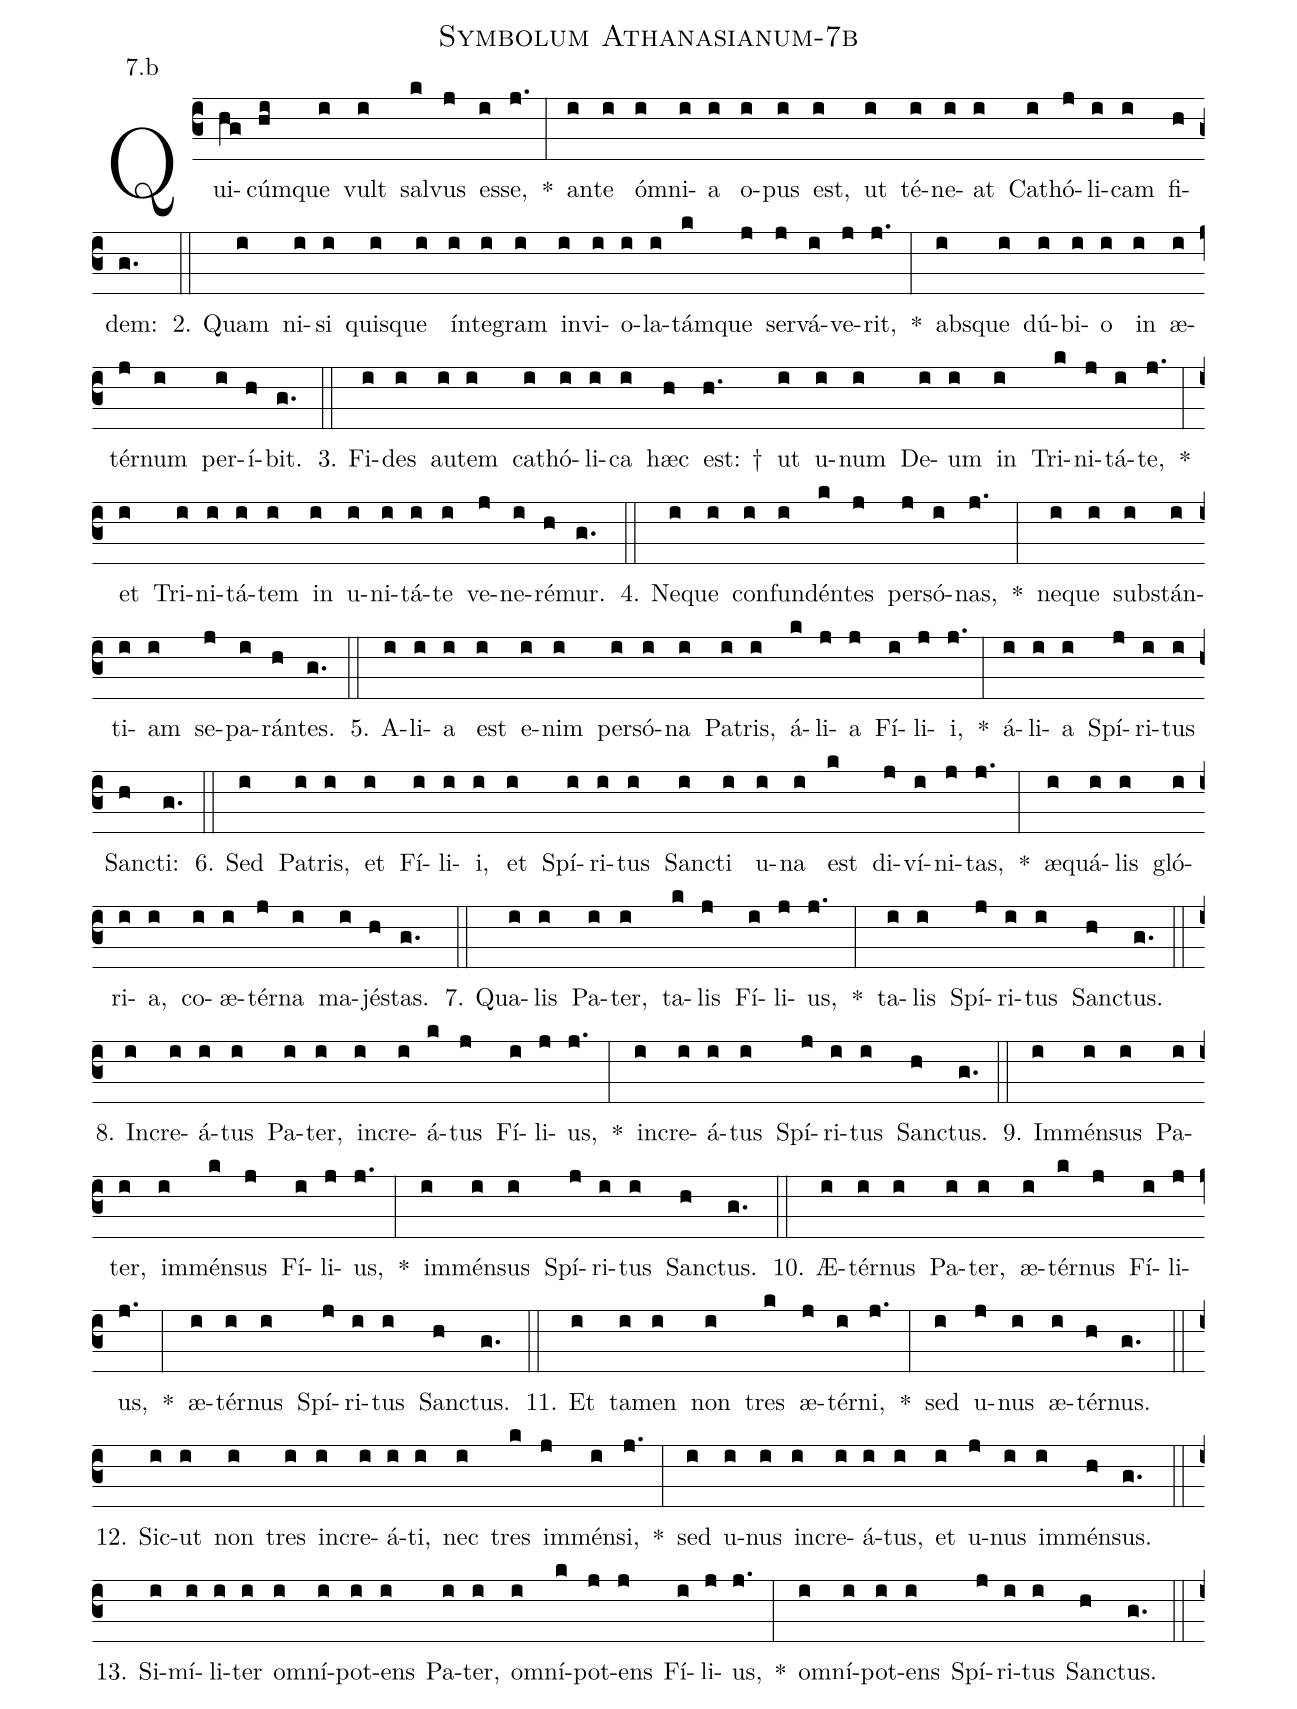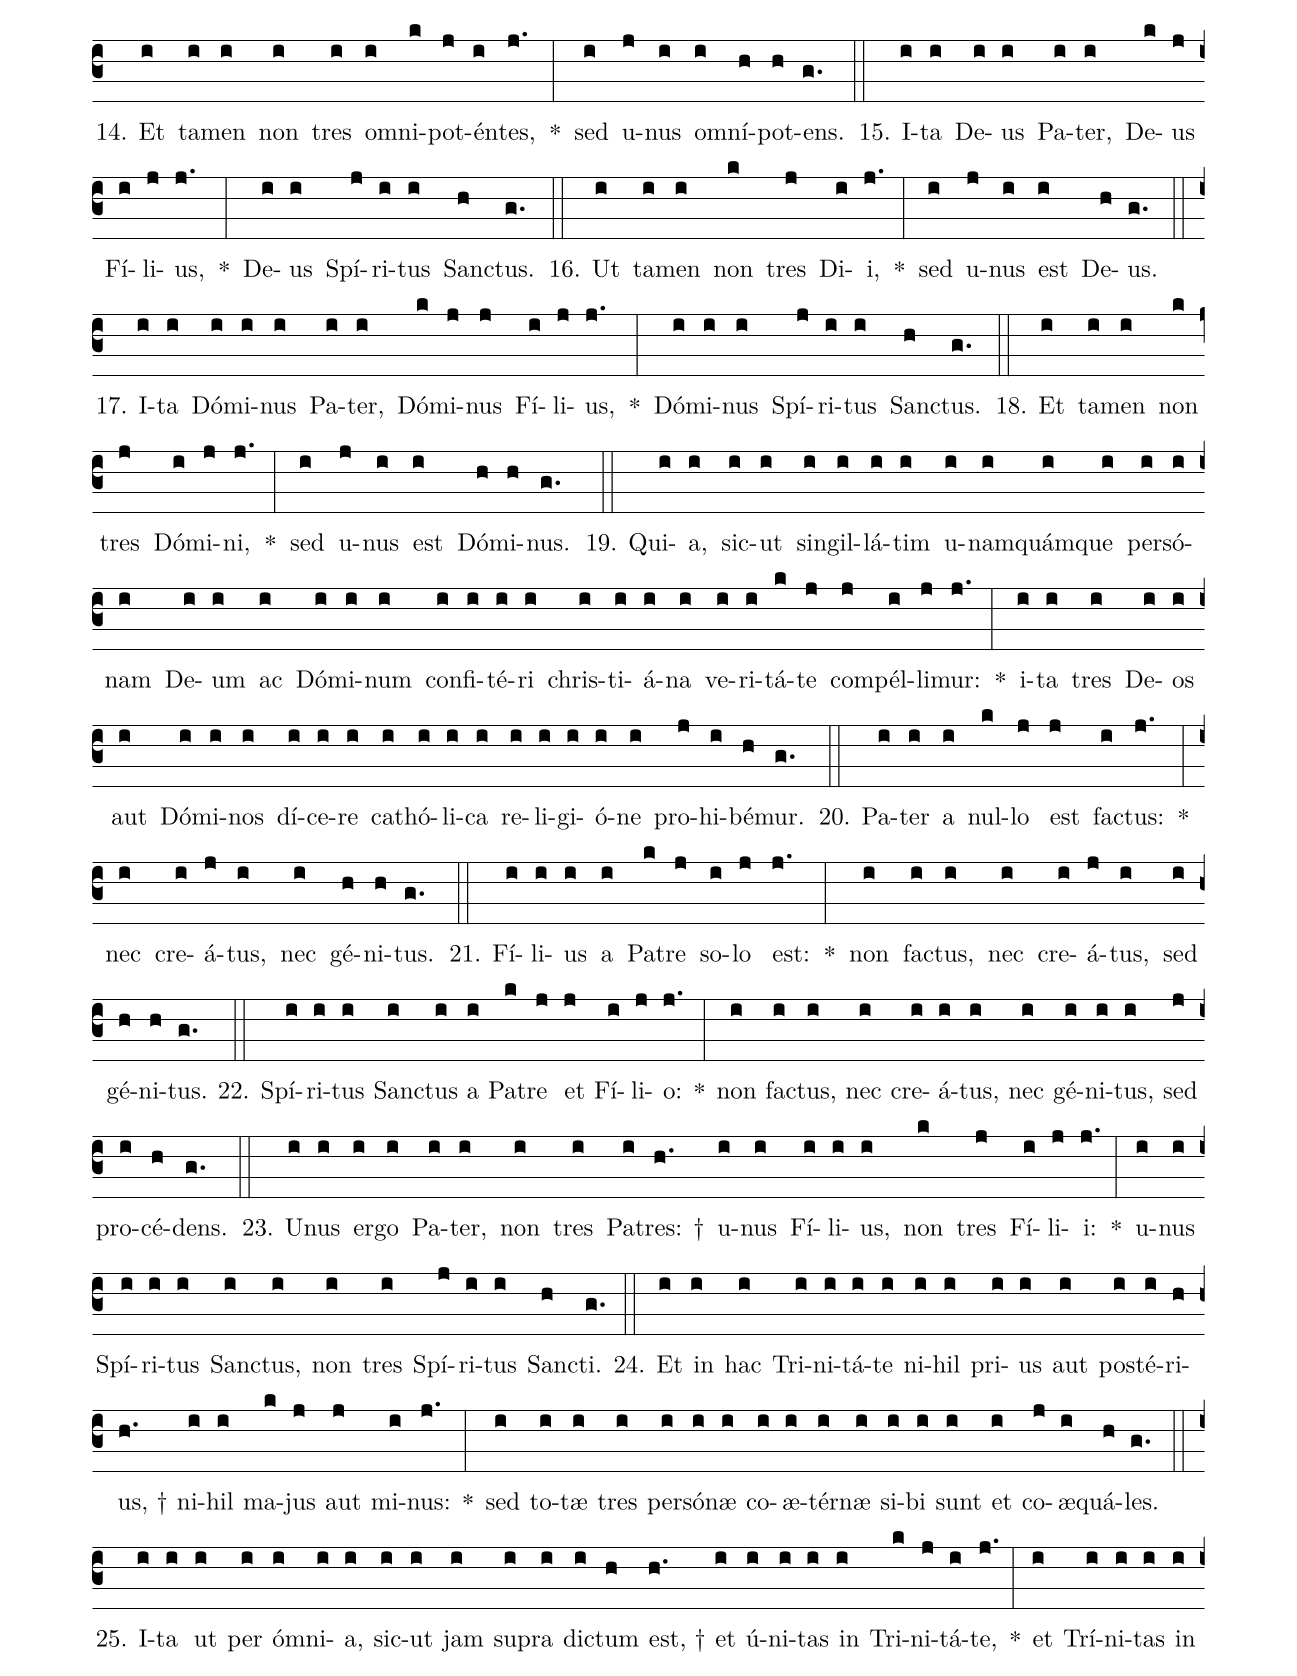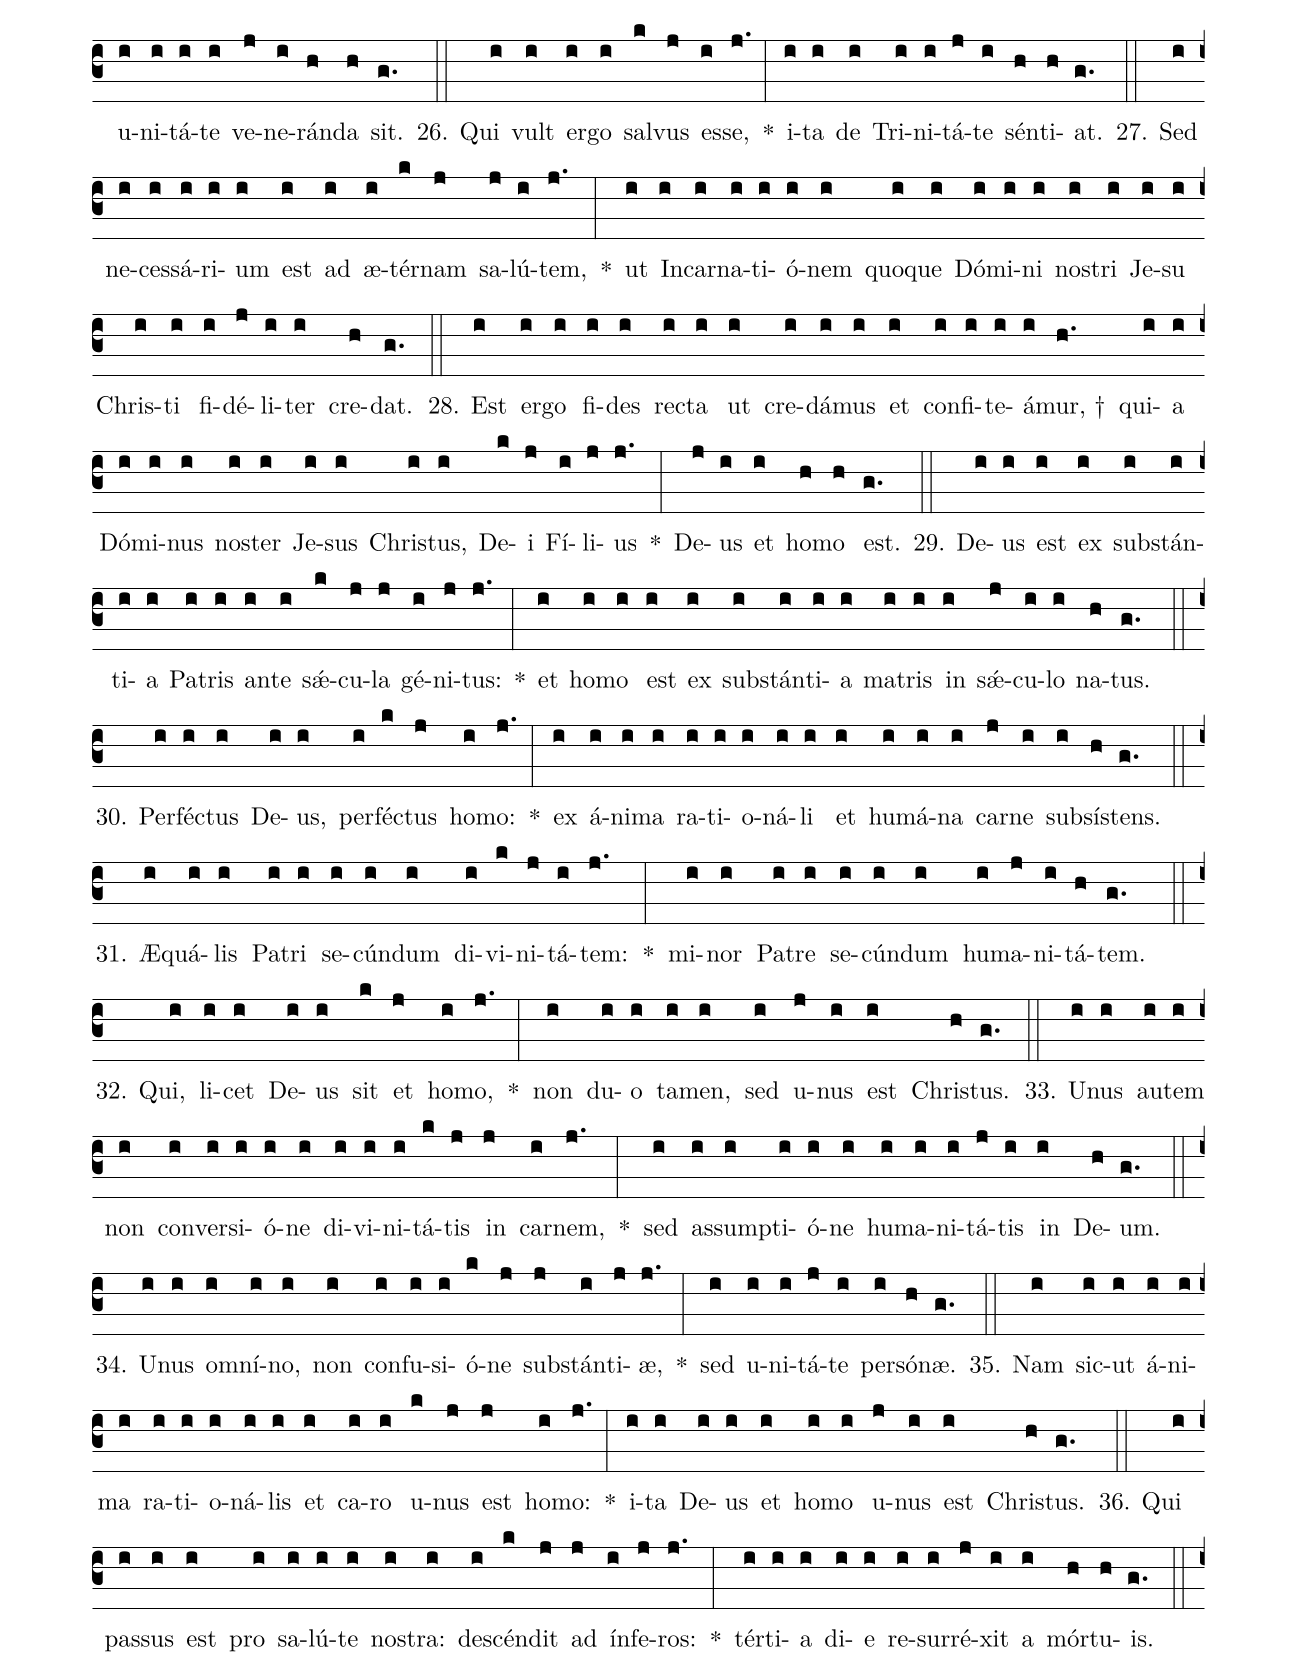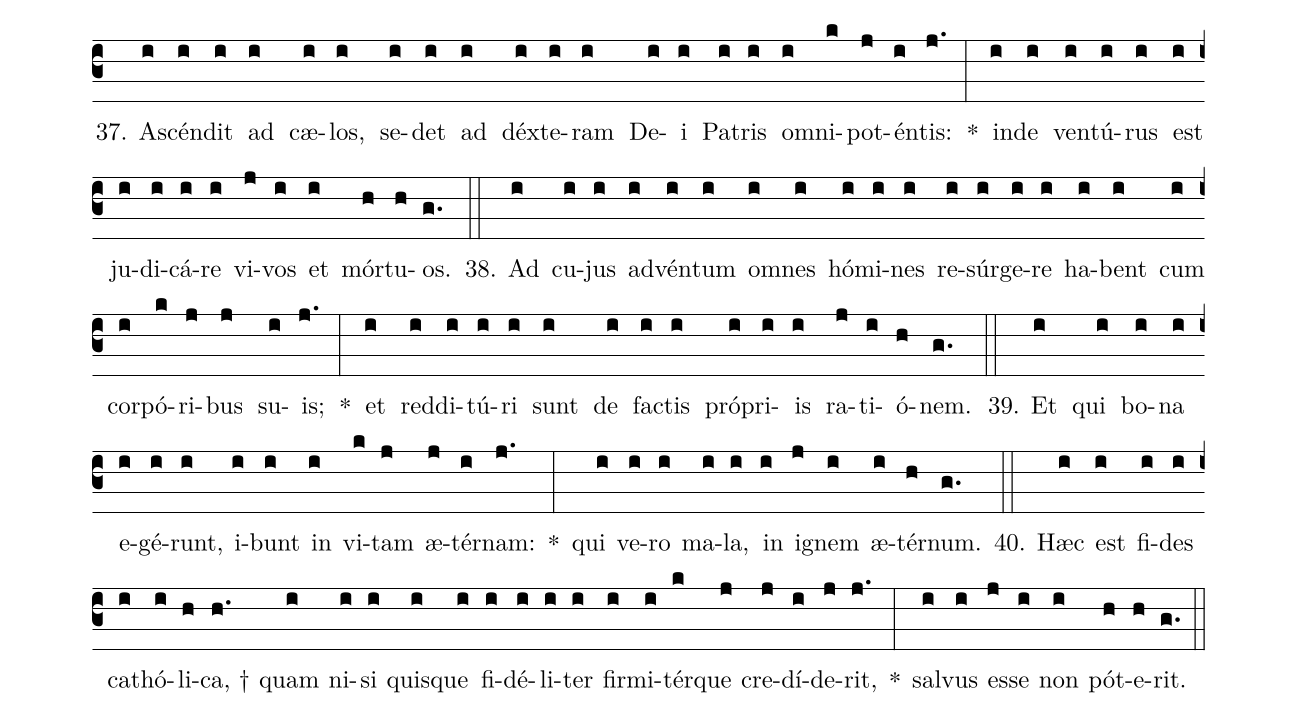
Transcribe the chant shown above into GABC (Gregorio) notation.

name: Symbolum Athanasianum-7b;
annotation: 7.b;
%%
(c3)Qui(hg)cúm(hi)que(i) vult(i) sal(k)vus(j) es(i)se,(j.) *(:) an(i)te(i) óm(i)ni(i)a(i) o(i)pus(i) est,(i) ut(i) té(i)ne(i)at(i) Ca(i)thó(j)li(i)cam(i) fi(h)dem:(g.) (::)
2. Quam(i) ni(i)si(i) quis(i)que(i) ín(i)te(i)gram(i) in(i)vi(i)o(i)la(i)tám(k)que(j) ser(j)vá(i)ve(j)rit,(j.) *(:) abs(i)que(i) dú(i)bi(i)o(i) in(i) æ(i)tér(j)num(i) per(i)í(h)bit.(g.) (::)
3. Fi(i)des(i) au(i)tem(i) ca(i)thó(i)li(i)ca(i) hæc(h) est: †(h.) ut(i) u(i)num(i) De(i)um(i) in(i) Tri(k)ni(j)tá(i)te,(j.) *(:) et(i) Tri(i)ni(i)tá(i)tem(i) in(i) u(i)ni(i)tá(i)te(i) ve(j)ne(i)ré(h)mur.(g.) (::)
4. Ne(i)que(i) con(i)fun(i)dén(k)tes(j) per(j)só(i)nas,(j.) *(:) ne(i)que(i) sub(i)stán(i)ti(i)am(i) se(j)pa(i)rán(h)tes.(g.) (::)
5. A(i)li(i)a(i) est(i) e(i)nim(i) per(i)só(i)na(i) Pa(i)tris,(i) á(k)li(j)a(j) Fí(i)li(j)i,(j.) *(:) á(i)li(i)a(i) Spí(j)ri(i)tus(i) Sanc(h)ti:(g.) (::)
6. Sed(i) Pa(i)tris,(i) et(i) Fí(i)li(i)i,(i) et(i) Spí(i)ri(i)tus(i) Sanc(i)ti(i) u(i)na(i) est(k) di(j)ví(i)ni(j)tas,(j.) *(:) æ(i)quá(i)lis(i) gló(i)ri(i)a,(i) co(i)æ(i)tér(j)na(i) ma(i)jés(h)tas.(g.) (::)
7. Qua(i)lis(i) Pa(i)ter,(i) ta(k)lis(j) Fí(i)li(j)us,(j.) *(:) ta(i)lis(i) Spí(j)ri(i)tus(i) Sanc(h)tus.(g.) (::)
8. In(i)cre(i)á(i)tus(i) Pa(i)ter,(i) in(i)cre(i)á(k)tus(j) Fí(i)li(j)us,(j.) *(:) in(i)cre(i)á(i)tus(i) Spí(j)ri(i)tus(i) Sanc(h)tus.(g.) (::)
9. Im(i)mén(i)sus(i) Pa(i)ter,(i) im(i)mén(k)sus(j) Fí(i)li(j)us,(j.) *(:) im(i)mén(i)sus(i) Spí(j)ri(i)tus(i) Sanc(h)tus.(g.) (::)
10. Æ(i)tér(i)nus(i) Pa(i)ter,(i) æ(i)tér(k)nus(j) Fí(i)li(j)us,(j.) *(:) æ(i)tér(i)nus(i) Spí(j)ri(i)tus(i) Sanc(h)tus.(g.) (::)
11. Et(i) ta(i)men(i) non(i) tres(k) æ(j)tér(i)ni,(j.) *(:) sed(i) u(j)nus(i) æ(i)tér(h)nus.(g.) (::)
12. Sic(i)ut(i) non(i) tres(i) in(i)cre(i)á(i)ti,(i) nec(i) tres(k) im(j)mén(i)si,(j.) *(:) sed(i) u(i)nus(i) in(i)cre(i)á(i)tus,(i) et(i) u(j)nus(i) im(i)mén(h)sus.(g.) (::)
13. Si(i)mí(i)li(i)ter(i) om(i)ní(i)pot(i)ens(i) Pa(i)ter,(i) om(i)ní(k)pot(j)ens(j) Fí(i)li(j)us,(j.) *(:) om(i)ní(i)pot(i)ens(i) Spí(j)ri(i)tus(i) Sanc(h)tus.(g.) (::)
14. Et(i) ta(i)men(i) non(i) tres(i) om(i)ni(k)pot(j)én(i)tes,(j.) *(:) sed(i) u(j)nus(i) om(i)ní(h)pot(h)ens.(g.) (::)
15. I(i)ta(i) De(i)us(i) Pa(i)ter,(i) De(k)us(j) Fí(i)li(j)us,(j.) *(:) De(i)us(i) Spí(j)ri(i)tus(i) Sanc(h)tus.(g.) (::)
16. Ut(i) ta(i)men(i) non(k) tres(j) Di(i)i,(j.) *(:) sed(i) u(j)nus(i) est(i) De(h)us.(g.) (::)
17. I(i)ta(i) Dó(i)mi(i)nus(i) Pa(i)ter,(i) Dó(k)mi(j)nus(j) Fí(i)li(j)us,(j.) *(:) Dó(i)mi(i)nus(i) Spí(j)ri(i)tus(i) Sanc(h)tus.(g.) (::)
18. Et(i) ta(i)men(i) non(k) tres(j) Dó(i)mi(j)ni,(j.) *(:) sed(i) u(j)nus(i) est(i) Dó(h)mi(h)nus.(g.) (::)
19. Qui(i)a,(i) sic(i)ut(i) sin(i)gil(i)lá(i)tim(i) u(i)nam(i)quám(i)que(i) per(i)só(i)nam(i) De(i)um(i) ac(i) Dó(i)mi(i)num(i) con(i)fi(i)té(i)ri(i) chris(i)ti(i)á(i)na(i) ve(i)ri(i)tá(k)te(j) com(j)pél(i)li(j)mur:(j.) *(:) i(i)ta(i) tres(i) De(i)os(i) aut(i) Dó(i)mi(i)nos(i) dí(i)ce(i)re(i) ca(i)thó(i)li(i)ca(i) re(i)li(i)gi(i)ó(i)ne(i) pro(j)hi(i)bé(h)mur.(g.) (::)
20. Pa(i)ter(i) a(i) nul(k)lo(j) est(j) fac(i)tus:(j.) *(:) nec(i) cre(i)á(j)tus,(i) nec(i) gé(h)ni(h)tus.(g.) (::)
21. Fí(i)li(i)us(i) a(i) Pa(k)tre(j) so(i)lo(j) est:(j.) *(:) non(i) fac(i)tus,(i) nec(i) cre(i)á(j)tus,(i) sed(i) gé(h)ni(h)tus.(g.) (::)
22. Spí(i)ri(i)tus(i) Sanc(i)tus(i) a(i) Pa(k)tre(j) et(j) Fí(i)li(j)o:(j.) *(:) non(i) fac(i)tus,(i) nec(i) cre(i)á(i)tus,(i) nec(i) gé(i)ni(i)tus,(i) sed(j) pro(i)cé(h)dens.(g.) (::)
23. U(i)nus(i) er(i)go(i) Pa(i)ter,(i) non(i) tres(i) Pa(i)tres: †(h.) u(i)nus(i) Fí(i)li(i)us,(i) non(k) tres(j) Fí(i)li(j)i:(j.) *(:) u(i)nus(i) Spí(i)ri(i)tus(i) Sanc(i)tus,(i) non(i) tres(i) Spí(j)ri(i)tus(i) Sanc(h)ti.(g.) (::)
24. Et(i) in(i) hac(i) Tri(i)ni(i)tá(i)te(i) ni(i)hil(i) pri(i)us(i) aut(i) post(i)é(i)ri(h)us, †(h.) ni(i)hil(i) ma(k)jus(j) aut(j) mi(i)nus:(j.) *(:) sed(i) to(i)tæ(i) tres(i) per(i)só(i)næ(i) co(i)æ(i)tér(i)næ(i) si(i)bi(i) sunt(i) et(i) co(j)æ(i)quá(h)les.(g.) (::)
25. I(i)ta(i) ut(i) per(i) óm(i)ni(i)a,(i) sic(i)ut(i) jam(i) su(i)pra(i) dic(i)tum(h) est, †(h.) et(i) ú(i)ni(i)tas(i) in(i) Tri(k)ni(j)tá(i)te,(j.) *(:) et(i) Trí(i)ni(i)tas(i) in(i) u(i)ni(i)tá(i)te(i) ve(j)ne(i)rán(h)da(h) sit.(g.) (::)
26. Qui(i) vult(i) er(i)go(i) sal(k)vus(j) es(i)se,(j.) *(:) i(i)ta(i) de(i) Tri(i)ni(i)tá(j)te(i) sén(h)ti(h)at.(g.) (::)
27. Sed(i) ne(i)ces(i)sá(i)ri(i)um(i) est(i) ad(i) æ(i)tér(k)nam(j) sa(j)lú(i)tem,(j.) *(:) ut(i) In(i)car(i)na(i)ti(i)ó(i)nem(i) quo(i)que(i) Dó(i)mi(i)ni(i) nos(i)tri(i) Je(i)su(i) Chris(i)ti(i) fi(i)dé(j)li(i)ter(i) cre(h)dat.(g.) (::)
28. Est(i) er(i)go(i) fi(i)des(i) rec(i)ta(i) ut(i) cre(i)dá(i)mus(i) et(i) con(i)fi(i)te(i)á(i)mur, †(h.) qui(i)a(i) Dó(i)mi(i)nus(i) nos(i)ter(i) Je(i)sus(i) Chris(i)tus,(i) De(k)i(j) Fí(i)li(j)us(j.) *(:) De(j)us(i) et(i) ho(h)mo(h) est.(g.) (::)
29. De(i)us(i) est(i) ex(i) sub(i)stán(i)ti(i)a(i) Pa(i)tris(i) an(i)te(i) sǽ(k)cu(j)la(j) gé(i)ni(j)tus:(j.) *(:) et(i) ho(i)mo(i) est(i) ex(i) sub(i)stán(i)ti(i)a(i) ma(i)tris(i) in(i) sǽ(j)cu(i)lo(i) na(h)tus.(g.) (::)
30. Per(i)féc(i)tus(i) De(i)us,(i) per(i)féc(k)tus(j) ho(i)mo:(j.) *(:) ex(i) á(i)ni(i)ma(i) ra(i)ti(i)o(i)ná(i)li(i) et(i) hu(i)má(i)na(i) car(j)ne(i) sub(i)sís(h)tens.(g.) (::)
31. Æ(i)quá(i)lis(i) Pa(i)tri(i) se(i)cún(i)dum(i) di(i)vi(k)ni(j)tá(i)tem:(j.) *(:) mi(i)nor(i) Pa(i)tre(i) se(i)cún(i)dum(i) hu(i)ma(j)ni(i)tá(h)tem.(g.) (::)
32. Qui,(i) li(i)cet(i) De(i)us(i) sit(k) et(j) ho(i)mo,(j.) *(:) non(i) du(i)o(i) ta(i)men,(i) sed(i) u(j)nus(i) est(i) Chris(h)tus.(g.) (::)
33. U(i)nus(i) au(i)tem(i) non(i) con(i)ver(i)si(i)ó(i)ne(i) di(i)vi(i)ni(i)tá(k)tis(j) in(j) car(i)nem,(j.) *(:) sed(i) as(i)sump(i)ti(i)ó(i)ne(i) hu(i)ma(i)ni(i)tá(j)tis(i) in(i) De(h)um.(g.) (::)
34. U(i)nus(i) om(i)ní(i)no,(i) non(i) con(i)fu(i)si(i)ó(k)ne(j) sub(j)stán(i)ti(j)æ,(j.) *(:) sed(i) u(i)ni(i)tá(j)te(i) per(i)só(h)næ.(g.) (::)
35. Nam(i) sic(i)ut(i) á(i)ni(i)ma(i) ra(i)ti(i)o(i)ná(i)lis(i) et(i) ca(i)ro(i) u(k)nus(j) est(j) ho(i)mo:(j.) *(:) i(i)ta(i) De(i)us(i) et(i) ho(i)mo(i) u(j)nus(i) est(i) Chris(h)tus.(g.) (::)
36. Qui(i) pas(i)sus(i) est(i) pro(i) sa(i)lú(i)te(i) nos(i)tra:(i) de(i)scén(k)dit(j) ad(j) ín(i)fe(j)ros:(j.) *(:) tér(i)ti(i)a(i) di(i)e(i) re(i)sur(i)ré(j)xit(i) a(i) mór(h)tu(h)is.(g.) (::)
37. A(i)scén(i)dit(i) ad(i) cæ(i)los,(i) se(i)det(i) ad(i) déx(i)te(i)ram(i) De(i)i(i) Pa(i)tris(i) om(i)ni(k)pot(j)én(i)tis:(j.) *(:) in(i)de(i) ven(i)tú(i)rus(i) est(i) ju(i)di(i)cá(i)re(i) vi(j)vos(i) et(i) mór(h)tu(h)os.(g.) (::)
38. Ad(i) cu(i)jus(i) ad(i)vén(i)tum(i) om(i)nes(i) hó(i)mi(i)nes(i) re(i)súr(i)ge(i)re(i) ha(i)bent(i) cum(i) cor(i)pó(k)ri(j)bus(j) su(i)is;(j.) *(:) et(i) red(i)di(i)tú(i)ri(i) sunt(i) de(i) fac(i)tis(i) pró(i)pri(i)is(i) ra(j)ti(i)ó(h)nem.(g.) (::)
39. Et(i) qui(i) bo(i)na(i) e(i)gé(i)runt,(i) i(i)bunt(i) in(i) vi(k)tam(j) æ(j)tér(i)nam:(j.) *(:) qui(i) ve(i)ro(i) ma(i)la,(i) in(i) i(j)gnem(i) æ(i)tér(h)num.(g.) (::)
40. Hæc(i) est(i) fi(i)des(i) ca(i)thó(i)li(h)ca, †(h.) quam(i) ni(i)si(i) quis(i)que(i) fi(i)dé(i)li(i)ter(i) fir(i)mi(i)tér(k)que(j) cre(j)dí(i)de(j)rit,(j.) *(:) sal(i)vus(i) es(j)se(i) non(i) pót(h)e(h)rit.(g.) (::)
